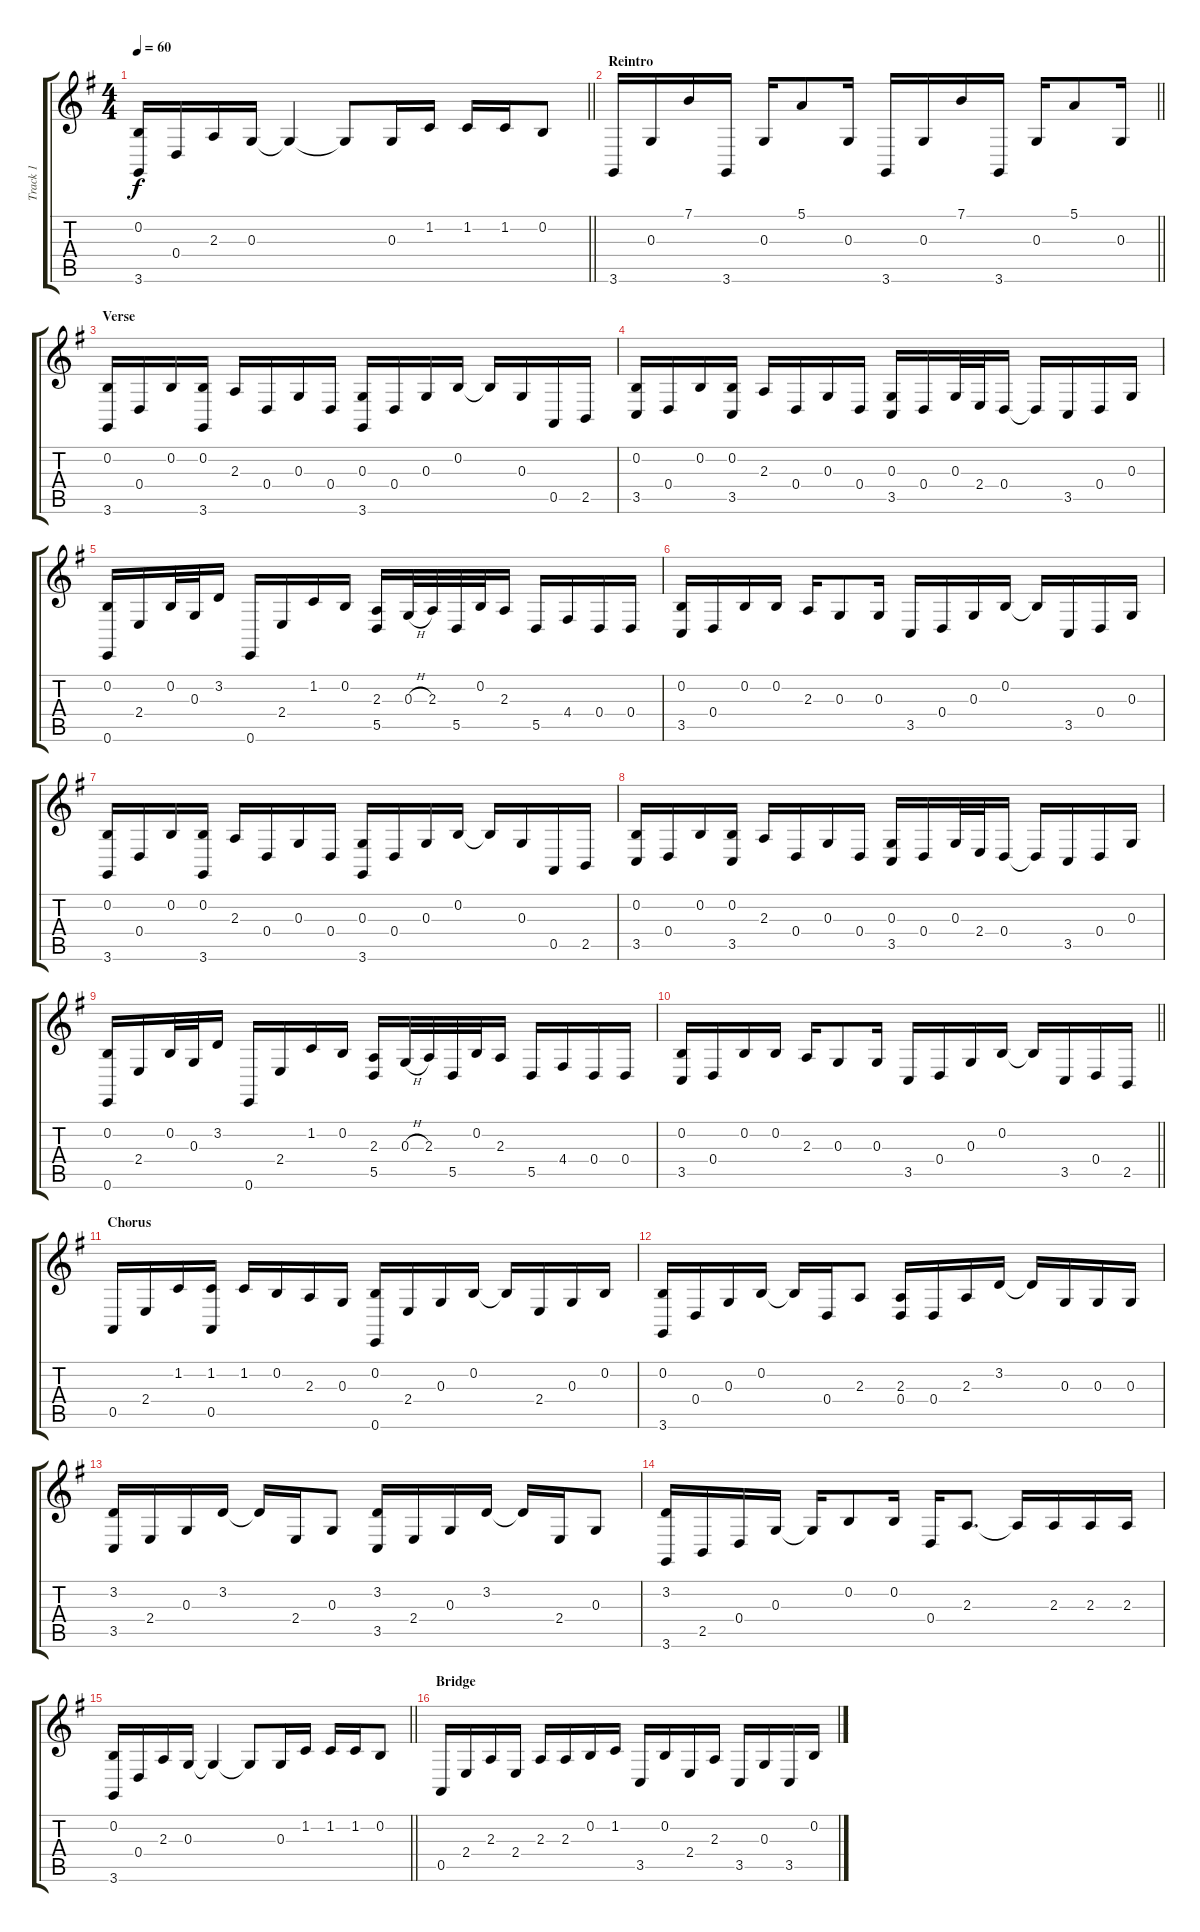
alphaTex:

\track ("Track 1" "Track 1") {instrument brightacousticpiano}
\staff {score tabs}
\tuning (E4 B3 G3 D3 A2 E2) {hide}
\ts (4 4)
\tempo 60
\clef g2
\barLineRight lightlight
\ks g
(0.2 3.6).16{dy f} 0.4.16 2.3.16 0.3.16 0.3{t}.4 0.3{t}.8 0.3.16 1.2.16 1.2.16 1.2.16 0.2.8 |
\section ("" "Reintro")
\barLineRight lightlight
3.6.16 0.3.16 7.1.16 3.6.16 0.3.16 5.1.8 0.3.16 3.6.16 0.3.16 7.1.16 3.6.16 0.3.16 5.1.8 0.3.16 |
\section ("" "Verse")
(0.2 3.6).16 0.4.16 0.2.16 (0.2 3.6).16 2.3.16 0.4.16 0.3.16 0.4.16 (0.3 3.6).16 0.4.16 0.3.16 0.2.16 0.2{t}.16 0.3.16 0.5.16 2.5.16 |
(0.2 3.5).16 0.4.16 0.2.16 (0.2 3.5).16 2.3.16 0.4.16 0.3.16 0.4.16 (0.3 3.5).16 0.4.16 0.3.32 2.4.32 0.4.16 0.4{t}.16 3.5.16 0.4.16 0.3.16 |
(0.2 0.6).16 2.4.16 0.2.32 0.3.32 3.2.16 0.6.16 2.4.16 1.2.16 0.2.16 (2.3 5.5).16 0.3{h}.32 2.3.32 5.5.32 0.2.32 2.3.16 5.5.16 4.4.16 0.4.16 0.4.16 |
(0.2 3.5).16 0.4.16 0.2.16 0.2.16 2.3.16 0.3.8 0.3.16 3.5.16 0.4.16 0.3.16 0.2.16 0.2{t}.16 3.5.16 0.4.16 0.3.16 |
(0.2 3.6).16 0.4.16 0.2.16 (0.2 3.6).16 2.3.16 0.4.16 0.3.16 0.4.16 (0.3 3.6).16 0.4.16 0.3.16 0.2.16 0.2{t}.16 0.3.16 0.5.16 2.5.16 |
(0.2 3.5).16 0.4.16 0.2.16 (0.2 3.5).16 2.3.16 0.4.16 0.3.16 0.4.16 (0.3 3.5).16 0.4.16 0.3.32 2.4.32 0.4.16 0.4{t}.16 3.5.16 0.4.16 0.3.16 |
(0.2 0.6).16 2.4.16 0.2.32 0.3.32 3.2.16 0.6.16 2.4.16 1.2.16 0.2.16 (2.3 5.5).16 0.3{h}.32 2.3.32 5.5.32 0.2.32 2.3.16 5.5.16 4.4.16 0.4.16 0.4.16 |
\barLineRight lightlight
(0.2 3.5).16 0.4.16 0.2.16 0.2.16 2.3.16 0.3.8 0.3.16 3.5.16 0.4.16 0.3.16 0.2.16 0.2{t}.16 3.5.16 0.4.16 2.5.16 |
\section ("" "Chorus")
0.5.16 2.4.16 1.2.16 (1.2 0.5).16 1.2.16 0.2.16 2.3.16 0.3.16 (0.2 0.6).16 2.4.16 0.3.16 0.2.16 0.2{t}.16 2.4.16 0.3.16 0.2.16 |
(0.2 3.6).16 0.4.16 0.3.16 0.2.16 0.2{t}.16 0.4.16 2.3.8 (2.3 0.4).16 0.4.16 2.3.16 3.2.16 3.2{t}.16 0.3.16 0.3.16 0.3.16 |
(3.2 3.5).16 2.4.16 0.3.16 3.2.16 3.2{t}.16 2.4.16 0.3.8 (3.2 3.5).16 2.4.16 0.3.16 3.2.16 3.2{t}.16 2.4.16 0.3.8 |
(3.2 3.6).16 2.5.16 0.4.16 0.3.16 0.3{t}.16 0.2.8 0.2.16 0.4.16 2.3.8{d} 2.3{t}.16 2.3.16 2.3.16 2.3.16 |
\barLineRight lightlight
(0.2 3.6).16 0.4.16 2.3.16 0.3.16 0.3{t}.4 0.3{t}.8 0.3.16 1.2.16 1.2.16 1.2.16 0.2.8 |
\section ("" "Bridge")
0.5.16 2.4.16 2.3.16 2.4.16 2.3.16 2.3.16 0.2.16 1.2.16 3.5.16 0.2.16 2.4.16 2.3.16 3.5.16 0.3.16 3.5.16 0.2.16
